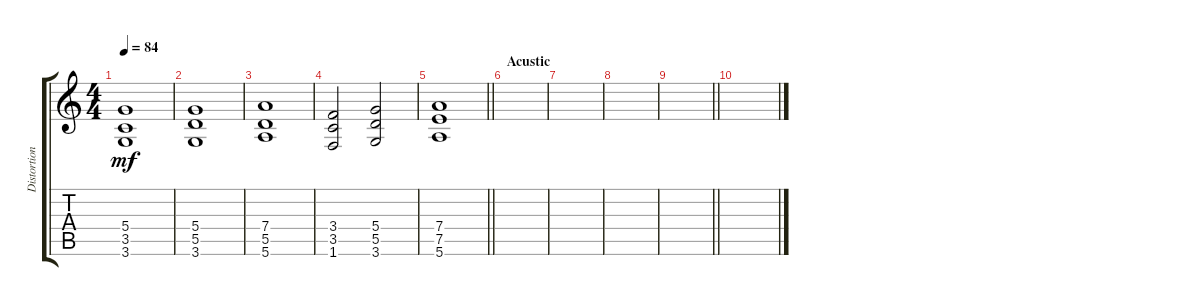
\track ("Distortion Guitar" "Distortion") {instrument distortionguitar}
\staff {score tabs}
\tuning (E4 B3 G3 D3 A2 E2) {hide}
\ts (4 4)
\tempo 84
\clef g2
\ks c
(5.4 3.5 3.6).1{dy mf} |
(5.4 5.5 3.6).1 |
(7.4 5.5 5.6).1 |
(3.4 3.5 1.6).2 (5.4 5.5 3.6).2 |
\barLineRight lightlight
(7.4 7.5 5.6).1 |
\section ("" "Acustic")
|
|
|
\barLineRight lightlight
|
\section ("" "")
